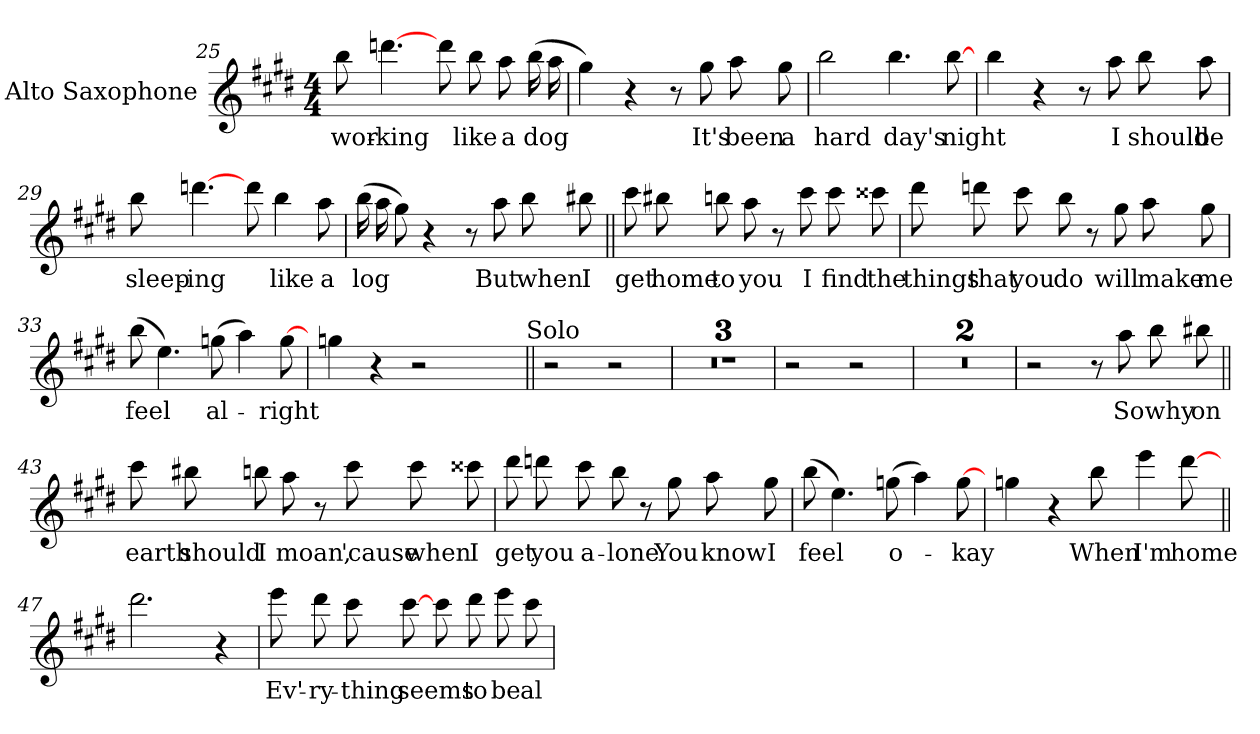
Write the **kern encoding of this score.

**kern	**text
*part1	*part1
*staff1	*staff1
*I"Alto Saxophone	*
*I'A. Sax.	*
*clefG2	*
*ITrd5c9	*
*k[f#]	*
*G:	*
*M4/4	*
=25	=25
8ddL	-wor-
[4.ff	-king
8ffL	.
8dd	-like
8ccL	-a
(16dd	-dog
16cc	.
=26	=26
4b)	.
4r	.
8r	.
8b	-It's
8ccL	-been
8b	-a
=27	=27
2dd	-hard
4.dd	-day's
[8dd	-night
=28	=28
4dd	.
4r	.
8r	.
8cc	-I
8ddL	-should
8cc	-be
=29	=29
8ddL	-sleep-
[4.ff	-ing
8ffL	.
4dd	-like
8cc	-a
=30	=30
(16ddLL	-log
16cc	.
8b)	.
4r	.
8r	.
8cc	-But
8ddL	-when
8dd#	-I
!!LO:LB:g=z
=31||	=31||
8eeL	-get
8dd#	-home
8dd	-to
8cc	-you
8r	.
8ee	-I
8eeL	-find
8ee#	-the
=32	=32
8ff#L	-things
8ff	-that
8ee	-you
8dd	-do
8r	.
8b	-will
8ccL	-make
8b	-me
=33	=33
(8ddL	-feel
4.g)	.
(8b-L	-al-
4cc)	.
[8b-	-right
=34	=34
*^	*
4b-	2ryy	.
4r	.	.
2r	4ryy	.
.	8ryy	.
.	16ryy	.
.	32ryy	.
.	64ryy	.
.	128...ryy	.
!	!LO:TX:a:t=Solo	!
.	1024ryy	.
*v	*v	*
=35||	=35||
2r	.
2r	.
=36	=36
1r	.
=37	=37
1r	.
=38	=38
1r	.
=39	=39
2r	.
2r	.
=40	=40
1r	.
=41	=41
1r	.
=42	=42
2r	.
8r	.
8cc	-So
8ddL	-why
8dd#	-on
=43||	=43||
8eeL	-earth
8dd#	-should
8dd	-I
8cc	-moan,
8r	.
8ee	-'cause
8eeL	-when
8ee#	-I
=44	=44
8ff#L	-get
8ff	-you
8ee	-a-
8dd	-lone
8r	.
8b	-You
8ccL	-know
8b	-I
=45	=45
(8ddL	-feel
4.g)	.
(8b-L	-o-
4cc)	.
[8b-	-kay
=46	=46
4b-	.
4r	.
8ddL	-When
4gg	-I'm
[8ff#	-home
=47||	=47||
2.ff#	.
4r	.
=48	=48
8ggL	-Ev'-
8ff#	-ry-
8ee	-thing
[8ee	-seems
8eeL	.
8ff#	-to
8gg	-be
8ee	-al-
=	=
*-	*-
